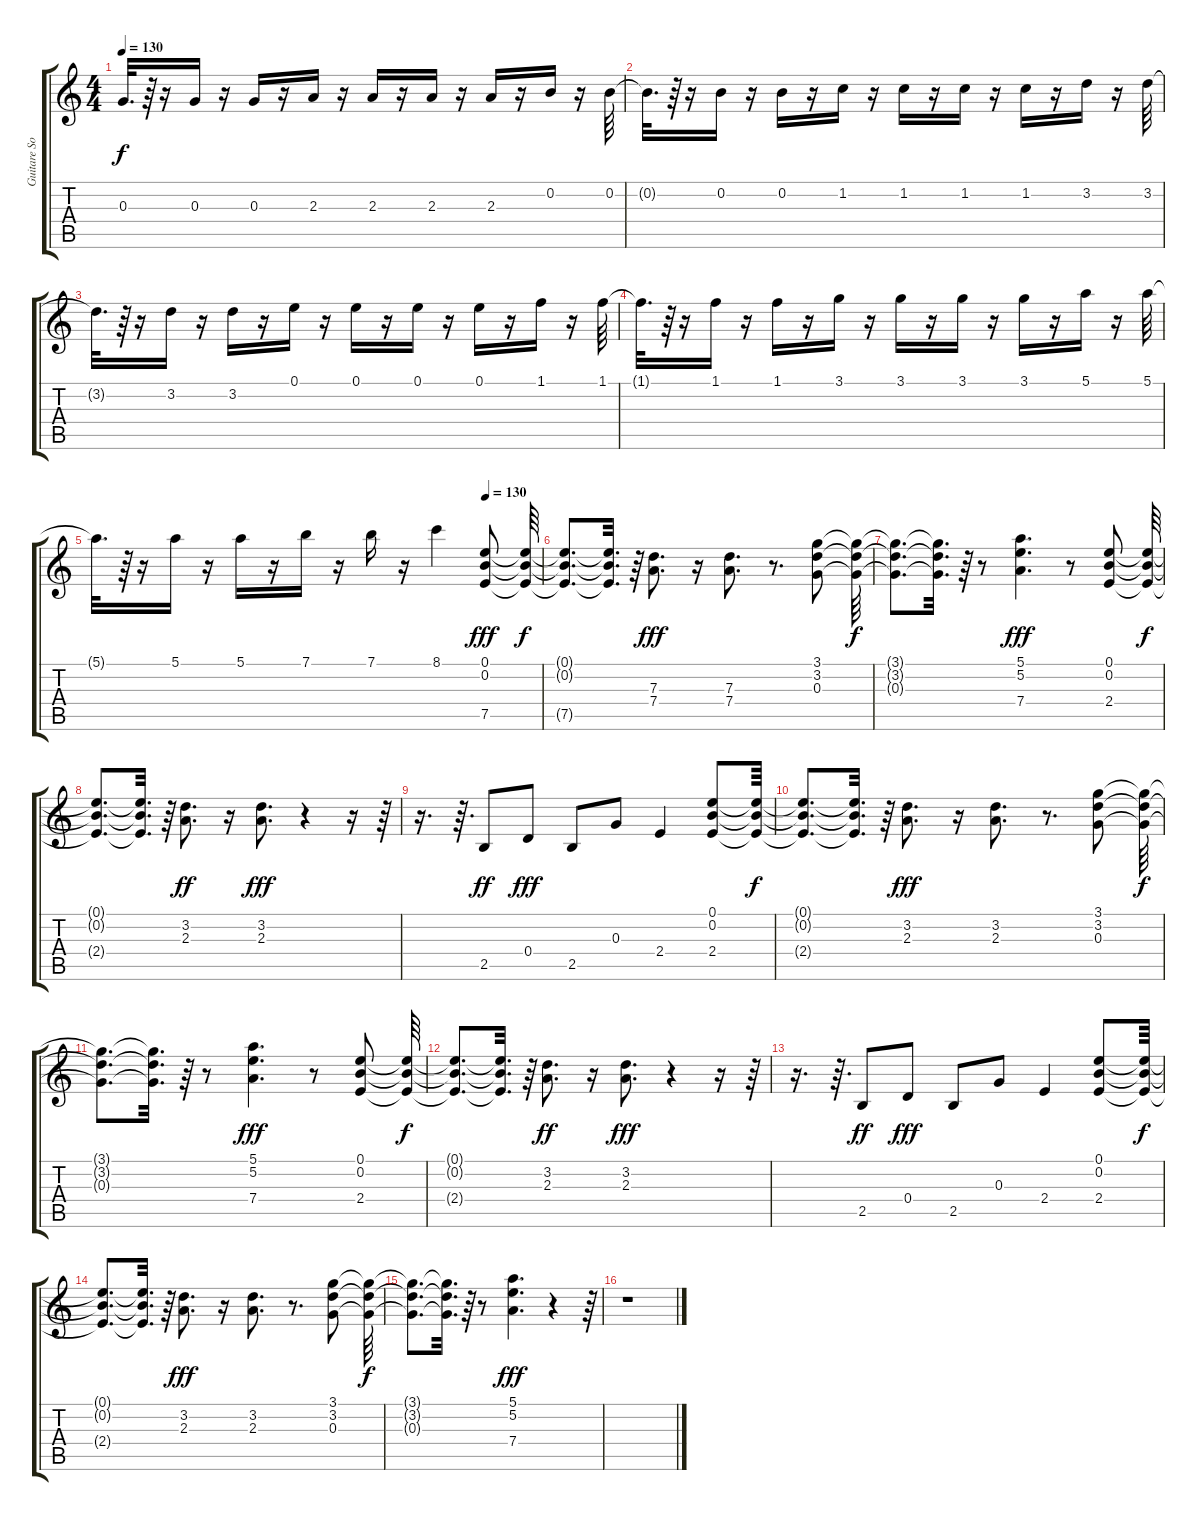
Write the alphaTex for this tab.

\track ("Guitare Solo 1" "Guitare So") {instrument distortionguitar}
\staff {score tabs}
\tuning (E4 B3 G3 D3 A2 E2) {hide}
\ts (4 4)
\tempo 130
\clef g2
\ks c
0.3{t}.32{d dy f} r.64 r.16 0.3.16 r.16 0.3.16 r.16 2.3.16 r.16 2.3.16 r.16 2.3.16 r.16 2.3.16 r.16 0.2.16 r.16 0.2.64 |
0.2{t}.32{d} r.64 r.16 0.2.16 r.16 0.2.16 r.16 1.2.16 r.16 1.2.16 r.16 1.2.16 r.16 1.2.16 r.16 3.2.16 r.16 3.2.64 |
3.2{t}.32{d} r.64 r.16 3.2.16 r.16 3.2.16 r.16 0.1.16 r.16 0.1.16 r.16 0.1.16 r.16 0.1.16 r.16 1.1.16 r.16 1.1.64 |
1.1{t}.32{d} r.64 r.16 1.1.16 r.16 1.1.16 r.16 3.1.16 r.16 3.1.16 r.16 3.1.16 r.16 3.1.16 r.16 5.1.16 r.16 5.1.64 |
\tempo (130 0.875)
5.1{t}.32{d} r.64 r.16 5.1.16 r.16 5.1.16 r.16 7.1.16 r.16 7.1.16 r.16 8.1.4 (0.1 0.2 7.5).8{dy fff} (0.1{t} 0.2{t} 7.5{t}).64{dy f} |
(0.1{t} 0.2{t} 7.5{t}).8{d} (0.1{t} 0.2{t} 7.5{t}).32{d} r.64 (7.3 7.4).8{d dy fff} r.16 (7.3 7.4).8{d} r.8{d} (3.1 3.2 0.3).8 (3.1{t} 3.2{t} 0.3{t}).64{dy f} |
(3.1{t} 3.2{t} 0.3{t}).8{d} (3.1{t} 3.2{t} 0.3{t}).32{d} r.64 r.8 (5.1 5.2 7.4).4{d dy fff} r.8 (0.1 0.2 2.4).8 (0.1{t} 0.2{t} 2.4{t}).64{dy f} |
(0.1{t} 0.2{t} 2.4{t}).8{d} (0.1{t} 0.2{t} 2.4{t}).32{d} r.64 (3.2 2.3).8{d dy ff} r.16 (3.2 2.3).8{d dy fff} r.4 r.16 r.64 |
r.16{d} r.64{d} 2.5.8{dy ff} 0.4.8{dy fff} 2.5.8 0.3.8 2.4.4 (0.1 0.2 2.4).8 (0.1{t} 0.2{t} 2.4{t}).64{dy f} |
(0.1{t} 0.2{t} 2.4{t}).8{d} (0.1{t} 0.2{t} 2.4{t}).32{d} r.64 (3.2 2.3).8{d dy fff} r.16 (3.2 2.3).8{d} r.8{d} (3.1 3.2 0.3).8 (3.1{t} 3.2{t} 0.3{t}).64{dy f} |
(3.1{t} 3.2{t} 0.3{t}).8{d} (3.1{t} 3.2{t} 0.3{t}).32{d} r.64 r.8 (5.1 5.2 7.4).4{d dy fff} r.8 (0.1 0.2 2.4).8 (0.1{t} 0.2{t} 2.4{t}).64{dy f} |
(0.1{t} 0.2{t} 2.4{t}).8{d} (0.1{t} 0.2{t} 2.4{t}).32{d} r.64 (3.2 2.3).8{d dy ff} r.16 (3.2 2.3).8{d dy fff} r.4 r.16 r.64 |
r.16{d} r.64{d} 2.5.8{dy ff} 0.4.8{dy fff} 2.5.8 0.3.8 2.4.4 (0.1 0.2 2.4).8 (0.1{t} 0.2{t} 2.4{t}).64{dy f} |
(0.1{t} 0.2{t} 2.4{t}).8{d} (0.1{t} 0.2{t} 2.4{t}).32{d} r.64 (3.2 2.3).8{d dy fff} r.16 (3.2 2.3).8{d} r.8{d} (3.1 3.2 0.3).8 (3.1{t} 3.2{t} 0.3{t}).64{dy f} |
(3.1{t} 3.2{t} 0.3{t}).8{d} (3.1{t} 3.2{t} 0.3{t}).32{d} r.64 r.8 (5.1 5.2 7.4).4{d dy fff} r.4 r.64 |
r.1
